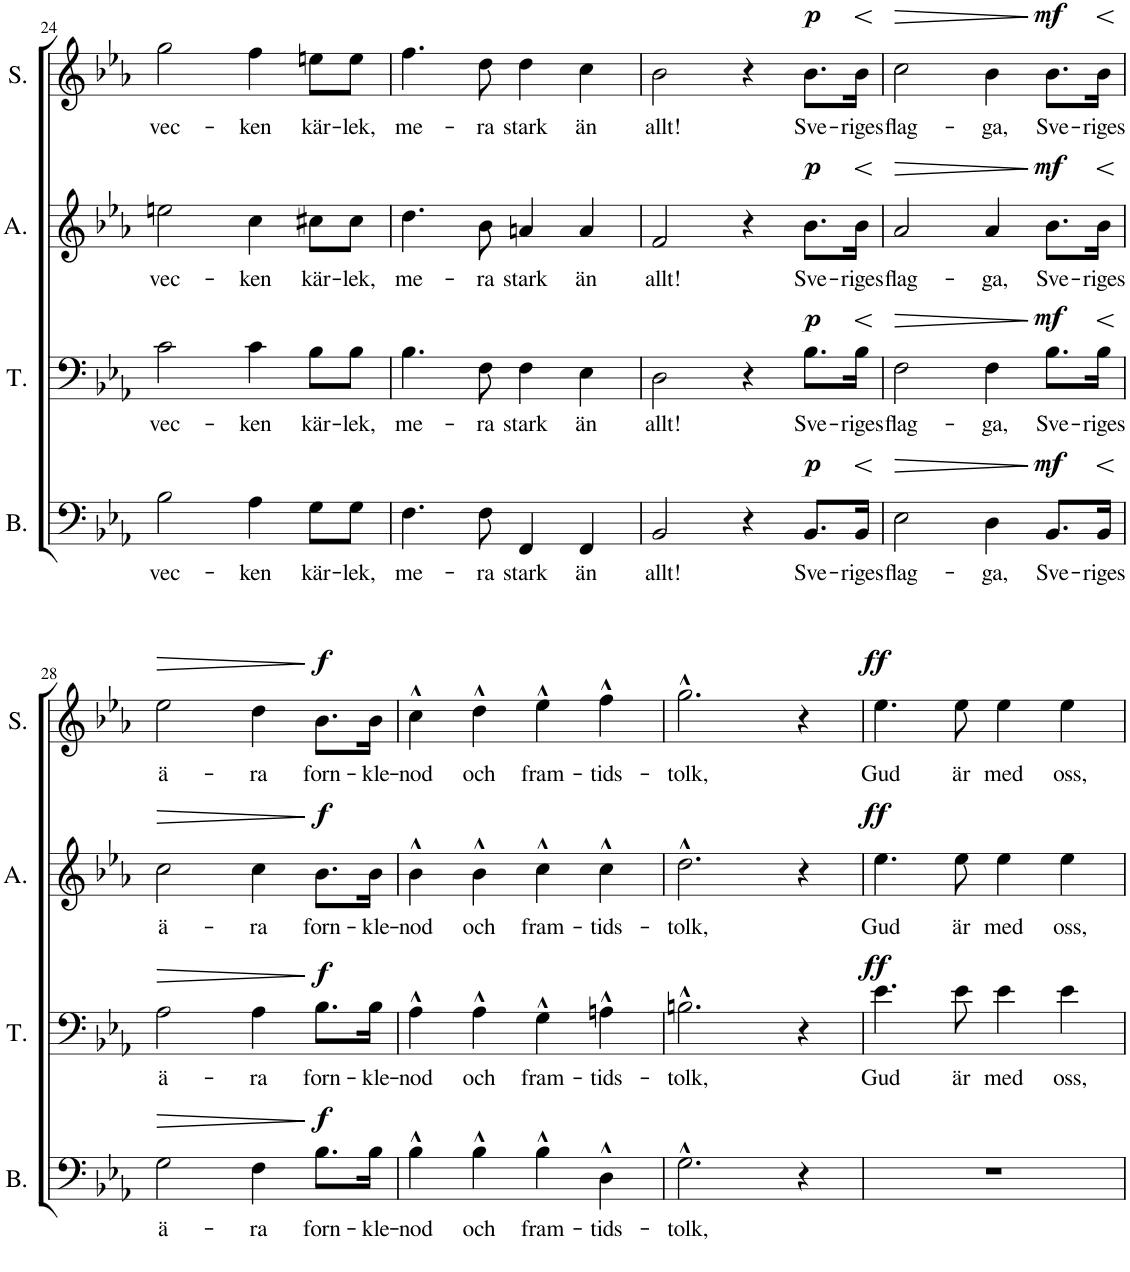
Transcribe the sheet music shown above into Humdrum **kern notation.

**kern	**text	**dynam	**kern	**text	**dynam	**kern	**text	**dynam	**kern	**text	**dynam
*part4	*part4	*part4	*part3	*part3	*part3	*part2	*part2	*part2	*part1	*part1	*part1
*staff4	*staff4	*staff4	*staff3	*staff3	*staff3	*staff2	*staff2	*staff2	*staff1	*staff1	*staff1
*I"Bass	*	*	*I"Tenor	*	*	*I"Alto	*	*	*I"Soprano	*	*
*I'B.	*	*	*I'T.	*	*	*I'A.	*	*	*I'S.	*	*
!!LO:PB:g=z
*clefF4	*	*	*clefF4	*	*	*clefG2	*	*	*clefG2	*	*
*k[b-e-a-]	*	*	*k[b-e-a-]	*	*	*k[b-e-a-]	*	*	*k[b-e-a-]	*	*
*M4/4	*	*	*M4/4	*	*	*M4/4	*	*	*M4/4	*	*
=24	=24	=24	=24	=24	=24	=24	=24	=24	=24	=24	=24
!	!LO:LY:b	!	!	!LO:LY:b	!	!	!LO:LY:b	!	!	!LO:LY:b	!
2B-\	vec-	.	2c\	vec-	.	2een\	vec-	.	2gg\	vec-	.
!	!LO:LY:b	!	!	!LO:LY:b	!	!	!LO:LY:b	!	!	!LO:LY:b	!
4A-\	-ken	.	4c\	-ken	.	4cc\	-ken	.	4ff\	-ken	.
!	!LO:LY:b	!	!	!LO:LY:b	!	!	!LO:LY:b	!	!	!LO:LY:b	!
8G\L	kär-	.	8B-\L	kär-	.	8cc#X\L	kär-	.	8een\L	kär-	.
!	!LO:LY:b	!	!	!LO:LY:b	!	!	!LO:LY:b	!	!	!LO:LY:b	!
8G\J	-lek,	.	8B-\J	-lek,	.	8cc#\J	-lek,	.	8ee\J	-lek,	.
=25	=25	=25	=25	=25	=25	=25	=25	=25	=25	=25	=25
!	!LO:LY:b	!	!	!LO:LY:b	!	!	!LO:LY:b	!	!	!LO:LY:b	!
4.F\	me-	.	4.B-\	me-	.	4.dd\	me-	.	4.ff\	me-	.
!	!LO:LY:b	!	!	!LO:LY:b	!	!	!LO:LY:b	!	!	!LO:LY:b	!
8F\	-ra	.	8F\	-ra	.	8b-\	-ra	.	8dd\	-ra	.
!	!LO:LY:b	!	!	!LO:LY:b	!	!	!LO:LY:b	!	!	!LO:LY:b	!
4FF/	stark	.	4F\	stark	.	4an/	stark	.	4dd\	stark	.
!	!LO:LY:b	!	!	!LO:LY:b	!	!	!LO:LY:b	!	!	!LO:LY:b	!
4FF/	än	.	4E-\	än	.	4a/	än	.	4cc\	än	.
=26	=26	=26	=26	=26	=26	=26	=26	=26	=26	=26	=26
!	!LO:LY:b	!	!	!LO:LY:b	!	!	!LO:LY:b	!	!	!LO:LY:b	!
2BB-/	allt!	.	2D\	allt!	.	2f/	allt!	.	2b-\	allt!	.
4r	.	.	4r	.	.	4r	.	.	4r	.	.
!	!LO:LY:b	!LO:DY:a	!	!LO:LY:b	!LO:DY:a	!	!LO:LY:b	!LO:DY:a	!	!LO:LY:b	!LO:DY:a
8.BB-/L	Sve-	p	8.B-\L	Sve-	p	8.b-\L	Sve-	p	8.b-\L	Sve-	p
!	!LO:LY:b	!LO:HP:b	!	!LO:LY:b	!LO:HP:b	!	!LO:LY:b	!LO:HP:b	!	!LO:LY:b	!LO:HP:b
16BB-/Jk	-riges	<	16B-\Jk	-riges	<	16b-\Jk	-riges	<	16b-\Jk	-riges	<
.	.	[	.	.	[	.	.	[	.	.	[
=27	=27	=27	=27	=27	=27	=27	=27	=27	=27	=27	=27
!	!LO:LY:b	!LO:HP:b	!	!LO:LY:b	!LO:HP:b	!	!LO:LY:b	!LO:HP:b	!	!LO:LY:b	!LO:HP:b
2E-\	flag-	>	2F\	flag-	>	2a-/	flag-	>	2cc\	flag-	>
!	!LO:LY:b	!	!	!LO:LY:b	!	!	!LO:LY:b	!	!	!LO:LY:b	!
4D\	-ga,	.	4F\	-ga,	.	4a-/	-ga,	.	4b-\	-ga,	.
!	!LO:LY:b	!LO:DY:n=1:a	!	!LO:LY:b	!LO:DY:n=1:a	!	!LO:LY:b	!LO:DY:n=1:a	!	!LO:LY:b	!LO:DY:n=1:a
8.BB-/L	Sve-	] mf	8.B-\L	Sve-	] mf	8.b-\L	Sve-	] mf	8.b-\L	Sve-	] mf
!	!LO:LY:b	!LO:HP:b	!	!LO:LY:b	!LO:HP:b	!	!LO:LY:b	!LO:HP:b	!	!LO:LY:b	!LO:HP:b
16BB-/Jk	-riges	<	16B-\Jk	-riges	<	16b-\Jk	-riges	<	16b-\Jk	-riges	<
.	.	[	.	.	[	.	.	[	.	.	[
!!LO:LB:g=z
=28	=28	=28	=28	=28	=28	=28	=28	=28	=28	=28	=28
!	!LO:LY:b	!LO:HP:b	!	!LO:LY:b	!LO:HP:b	!	!LO:LY:b	!LO:HP:b	!	!LO:LY:b	!LO:HP:b
2G\	ä-	>	2A-\	ä-	>	2cc\	ä-	>	2ee-\	ä-	>
!	!LO:LY:b	!	!	!LO:LY:b	!	!	!LO:LY:b	!	!	!LO:LY:b	!
4F\	-ra	.	4A-\	-ra	.	4cc\	-ra	.	4dd\	-ra	.
!	!LO:LY:b	!LO:DY:n=1:a	!	!LO:LY:b	!LO:DY:n=1:a	!	!LO:LY:b	!LO:DY:n=1:a	!	!LO:LY:b	!LO:DY:n=1:a
8.B-\L	forn-	] f	8.B-\L	forn-	] f	8.b-\L	forn-	] f	8.b-\L	forn-	] f
!	!LO:LY:b	!	!	!LO:LY:b	!	!	!LO:LY:b	!	!	!LO:LY:b	!
16B-\Jk	-kle-	.	16B-\Jk	-kle-	.	16b-\Jk	-kle-	.	16b-\Jk	-kle-	.
=29	=29	=29	=29	=29	=29	=29	=29	=29	=29	=29	=29
!	!LO:LY:b	!	!	!LO:LY:b	!	!	!LO:LY:b	!	!	!LO:LY:b	!
4B-^^\	-nod	.	4A-^^\	-nod	.	4b-^^\	-nod	.	4cc^^\	-nod	.
!	!LO:LY:b	!	!	!LO:LY:b	!	!	!LO:LY:b	!	!	!LO:LY:b	!
4B-^^\	och	.	4A-^^\	och	.	4b-^^\	och	.	4dd^^\	och	.
!	!LO:LY:b	!	!	!LO:LY:b	!	!	!LO:LY:b	!	!	!LO:LY:b	!
4B-^^\	fram-	.	4G^^\	fram-	.	4cc^^\	fram-	.	4ee-^^\	fram-	.
!	!LO:LY:b	!	!	!LO:LY:b	!	!	!LO:LY:b	!	!	!LO:LY:b	!
4D^^\	-tids-	.	4An^^\	-tids-	.	4cc^^\	-tids-	.	4ff^^\	-tids-	.
=30	=30	=30	=30	=30	=30	=30	=30	=30	=30	=30	=30
!	!LO:LY:b	!	!	!LO:LY:b	!	!	!LO:LY:b	!	!	!LO:LY:b	!
2.G^^\	-tolk,	.	2.Bn^^\	-tolk,	.	2.dd^^\	-tolk,	.	2.gg^^\	-tolk,	.
4r	.	.	4r	.	.	4r	.	.	4r	.	.
=31	=31	=31	=31	=31	=31	=31	=31	=31	=31	=31	=31
!	!	!	!	!LO:LY:b	!LO:DY:a	!	!LO:LY:b	!LO:DY:a	!	!LO:LY:b	!LO:DY:a
1r	.	.	4.e-\	Gud	ff	4.ee-\	Gud	ff	4.ee-\	Gud	ff
!	!	!	!	!LO:LY:b	!	!	!LO:LY:b	!	!	!LO:LY:b	!
.	.	.	8e-\	är	.	8ee-\	är	.	8ee-\	är	.
!	!	!	!	!LO:LY:b	!	!	!LO:LY:b	!	!	!LO:LY:b	!
.	.	.	4e-\	med	.	4ee-\	med	.	4ee-\	med	.
!	!	!	!	!LO:LY:b	!	!	!LO:LY:b	!	!	!LO:LY:b	!
.	.	.	4e-\	oss,	.	4ee-\	oss,	.	4ee-\	oss,	.
=	=	=	=	=	=	=	=	=	=	=	=
*-	*-	*-	*-	*-	*-	*-	*-	*-	*-	*-	*-
